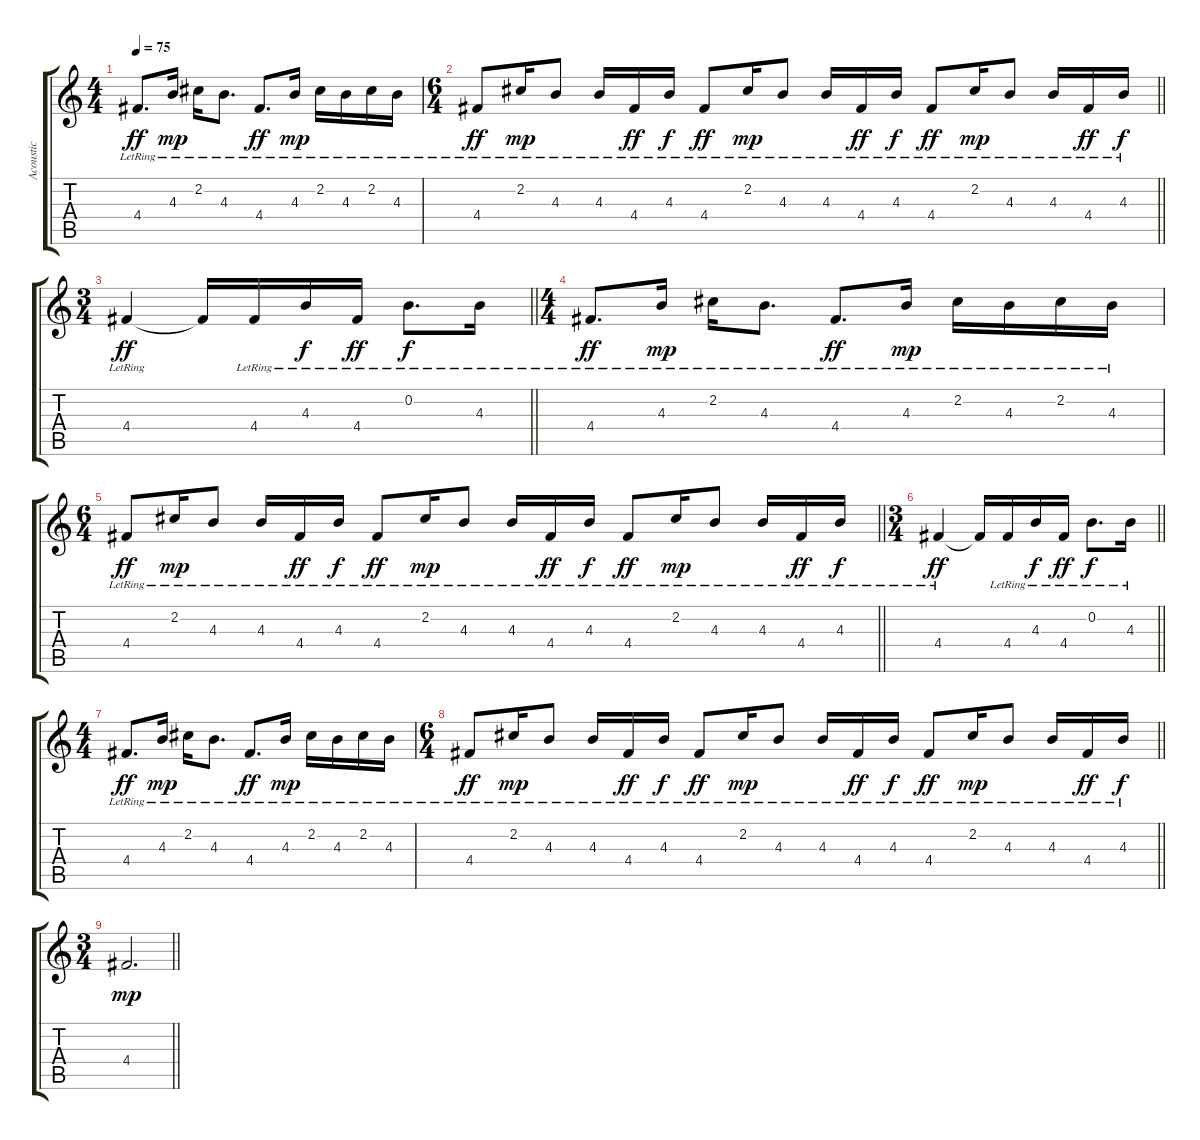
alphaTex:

\track ("Acoustic" "Acoustic") {instrument acousticguitarsteel}
\staff {score tabs}
\tuning (E4 B3 G3 D3 A2 E2) {hide}
\ts (4 4)
\tempo 75
\clef g2
\ks c
4.4{lr}.8{d dy ff} 4.3{lr}.16{dy mp} 2.2{lr}.16 4.3{lr}.8{d} 4.4{lr}.8{d dy ff} 4.3{lr}.16{dy mp} 2.2{lr}.16 4.3{lr}.16 2.2{lr}.16 4.3{lr}.16 |
\ts (6 4)
\barLineRight lightlight
4.4{lr}.8{dy ff} 2.2{lr}.16{dy mp} 4.3{lr}.8 4.3{lr}.16 4.4{lr}.16{dy ff} 4.3{lr}.16{dy f} 4.4{lr}.8{dy ff} 2.2{lr}.16{dy mp} 4.3{lr}.8 4.3{lr}.16 4.4{lr}.16{dy ff} 4.3{lr}.16{dy f} 4.4{lr}.8{dy ff} 2.2{lr}.16{dy mp} 4.3{lr}.8 4.3{lr}.16 4.4{lr}.16{dy ff} 4.3{lr}.16{dy f} |
\ts (3 4)
\barLineRight lightlight
4.4{lr}.4{dy ff} 4.4{t}.16 4.4{lr}.16 4.3{lr}.16{dy f} 4.4{lr}.16{dy ff} 0.2{lr}.8{d dy f} 4.3{lr}.16 |
\ts (4 4)
4.4{lr}.8{d dy ff} 4.3{lr}.16{dy mp} 2.2{lr}.16 4.3{lr}.8{d} 4.4{lr}.8{d dy ff} 4.3{lr}.16{dy mp} 2.2{lr}.16 4.3{lr}.16 2.2{lr}.16 4.3{lr}.16 |
\ts (6 4)
\barLineRight lightlight
4.4{lr}.8{dy ff} 2.2{lr}.16{dy mp} 4.3{lr}.8 4.3{lr}.16 4.4{lr}.16{dy ff} 4.3{lr}.16{dy f} 4.4{lr}.8{dy ff} 2.2{lr}.16{dy mp} 4.3{lr}.8 4.3{lr}.16 4.4{lr}.16{dy ff} 4.3{lr}.16{dy f} 4.4{lr}.8{dy ff} 2.2{lr}.16{dy mp} 4.3{lr}.8 4.3{lr}.16 4.4{lr}.16{dy ff} 4.3{lr}.16{dy f} |
\ts (3 4)
\barLineRight lightlight
4.4{lr}.4{dy ff} 4.4{t}.16 4.4{lr}.16 4.3{lr}.16{dy f} 4.4{lr}.16{dy ff} 0.2{lr}.8{d dy f} 4.3{lr}.16 |
\ts (4 4)
4.4{lr}.8{d dy ff} 4.3{lr}.16{dy mp} 2.2{lr}.16 4.3{lr}.8{d} 4.4{lr}.8{d dy ff} 4.3{lr}.16{dy mp} 2.2{lr}.16 4.3{lr}.16 2.2{lr}.16 4.3{lr}.16 |
\ts (6 4)
\barLineRight lightlight
4.4{lr}.8{dy ff} 2.2{lr}.16{dy mp} 4.3{lr}.8 4.3{lr}.16 4.4{lr}.16{dy ff} 4.3{lr}.16{dy f} 4.4{lr}.8{dy ff} 2.2{lr}.16{dy mp} 4.3{lr}.8 4.3{lr}.16 4.4{lr}.16{dy ff} 4.3{lr}.16{dy f} 4.4{lr}.8{dy ff} 2.2{lr}.16{dy mp} 4.3{lr}.8 4.3{lr}.16 4.4{lr}.16{dy ff} 4.3{lr}.16{dy f} |
\ts (3 4)
\barLineRight lightlight
4.4.2{d dy mp}
